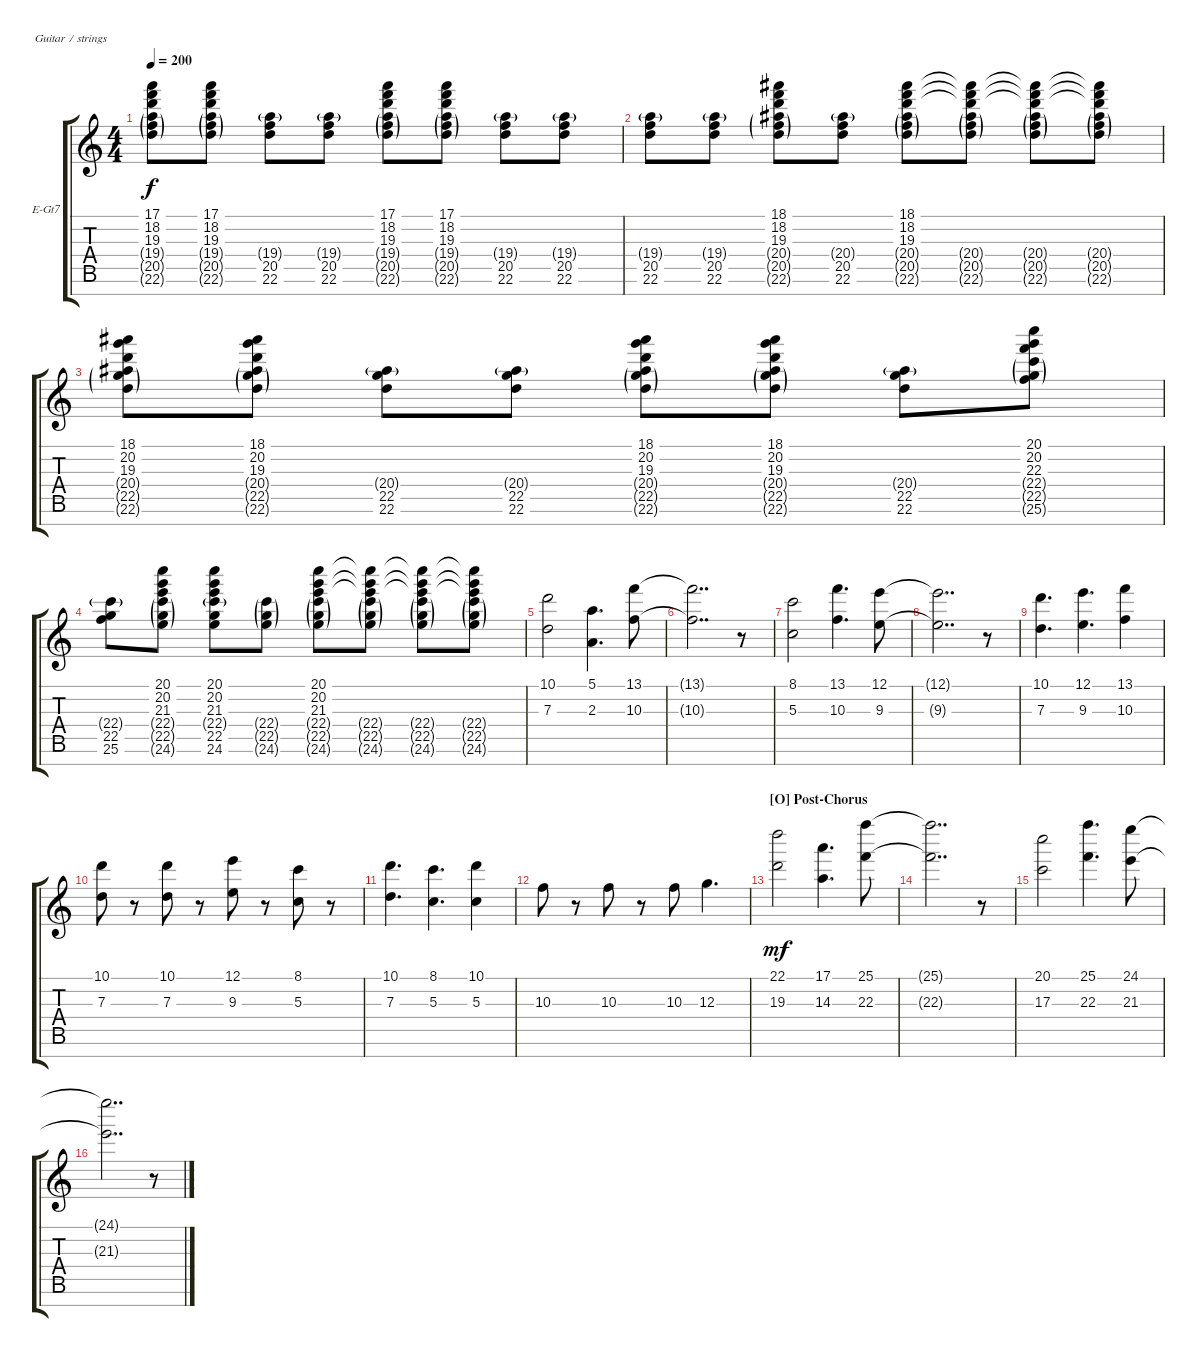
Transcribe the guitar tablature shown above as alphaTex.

\defaultSystemsLayout 4
\bracketExtendMode groupsimilarinstruments
\firstSystemTrackNameOrientation horizontal
\otherSystemsTrackNameOrientation horizontal
\track ("Violin ++" "E-Gt7") {instrument viola}
\staff {score tabs}
\tuning (E4 B3 G3 D3 A2 E2 B1)
\displaytranspose 12
\ts (4 4)
\tempo 200
\clef g2
\scale
0.333333
\ks c
(17.1 18.2 19.3 19.4{g} 20.5{g} 22.6{g}).8{dy f} (17.1 18.2 19.3 19.4{g} 20.5{g} 22.6{g}).8 (22.6 20.5 19.4{g}).8 (22.6 20.5 19.4{g}).8 (17.1 18.2 19.3 19.4{g} 20.5{g} 22.6{g}).8 (17.1 18.2 19.3 19.4{g} 20.5{g} 22.6{g}).8 (22.6 20.5 19.4{g}).8 (22.6 20.5 19.4{g}).8 |
\scale
0.333333 (22.6 20.5 19.4{g}).8 (22.6 20.5 19.4{g}).8 (18.1 18.2 19.3 20.4{g} 20.5{g} 22.6{g}).8 (22.6 20.5 20.4{g}).8 (18.1 18.2 19.3 20.4{g} 20.5{g} 22.6{g}).8 (18.1{t} 18.2{t} 19.3{t} 20.4{g} 20.5{g} 22.6{g}).8 (22.6{g} 20.5{g} 20.4{g} 19.3{t} 18.2{t} 18.1{t}).8 (22.6{g} 20.5{g} 20.4{g} 19.3{t} 18.2{t} 18.1{t}).8 |
\scale
0.333333 (18.1 20.2 19.3 20.4{g} 22.5{g} 22.6{g}).8 (18.1 20.2 19.3 20.4{g} 22.5{g} 22.6{g}).8 (22.6 22.5 20.4{g}).8 (22.6 22.5 20.4{g}).8 (18.1 20.2 19.3 20.4{g} 22.5{g} 22.6{g}).8 (18.1 20.2 19.3 20.4{g} 22.5{g} 22.6{g}).8 (22.6 22.5 20.4{g}).8 (20.1 22.3 20.2 22.4{g} 22.5{g} 25.6{g}).8 |
\scale
0.333333 (25.6 22.5 22.4{g}).8 (24.6{g} 22.5{g} 22.4{g} 21.3 20.2 20.1).8 (24.6 22.5 22.4{g} 20.1 20.2 21.3).8 (24.6{g} 22.5{g} 22.4{g}).8 (24.6{g} 22.5{g} 22.4{g} 21.3 20.2 20.1).8 (24.6{g} 22.5{g} 22.4{g} 21.3{t} 20.2{t} 20.1{t}).8 (24.6{g} 22.5{g} 22.4{g} 21.3{t} 20.2{t} 20.1{t}).8 (24.6{g} 22.5{g} 22.4{g} 21.3{t} 20.2{t} 20.1{t}).8 |
\scale
0.333333 (7.3 10.1).2 (2.3 5.1).4{d} (10.3 13.1).8 |
\scale
0.333333 (10.3{t} 13.1{t}).2{dd} r.8 |
\scale
0.333333 (5.3 8.1).2 (10.3 13.1).4{d} (9.3 12.1).8 |
\scale
0.333333 (9.3{t} 12.1{t}).2{dd} r.8 |
\scale
0.333333 (7.3 10.1).4{d} (9.3 12.1).4{d} (10.3 13.1).4 |
\scale
0.333333 (7.3 10.1).8 r.8 (7.3 10.1).8 r.8 (9.3 12.1).8 r.8 (5.3 8.1).8 r.8 |
\scale
0.333333 (7.3 10.1).4{d} (5.3 8.1).4{d} (5.3 10.1).4 |
\scale
0.333333 10.3.8 r.8 10.3.8 r.8 10.3.8 12.3.4{d} |
\section ("O" "Post-Chorus")
\scale
0.333333 (22.1 19.3).2{dy mf} (17.1 14.3).4{d} (25.1 22.3).8 |
\scale
0.333333 (25.1{t} 22.3{t}).2{dd} r.8 |
\scale
0.333333 (20.1 17.3).2 (25.1 22.3).4{d} (24.1 21.3).8 |
\scale
0.333333 (24.1{t} 21.3{t}).2{dd} r.8
